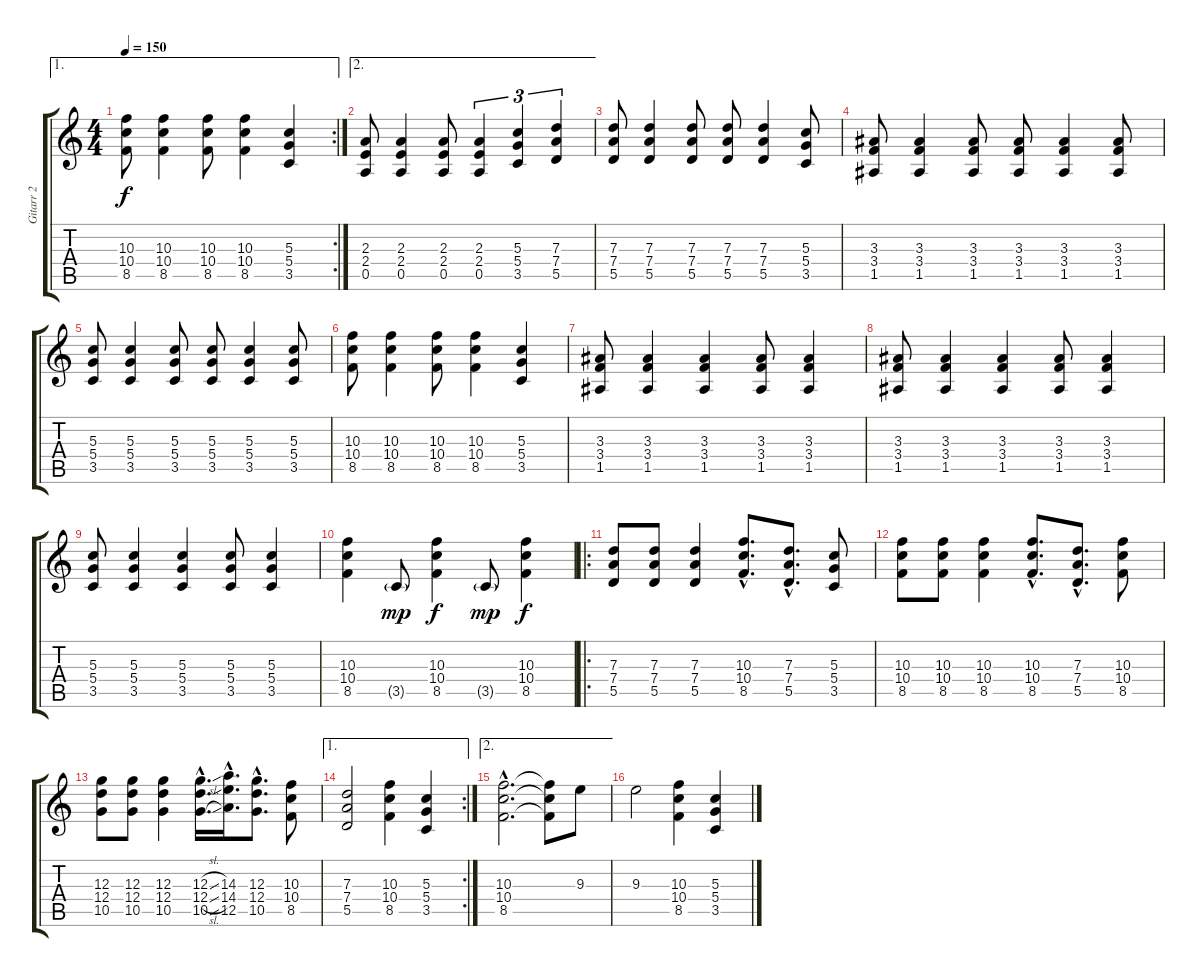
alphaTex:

\track ("Gitarr 2" "Gitarr 2") {instrument distortionguitar}
\staff {score tabs}
\tuning (E4 B3 G3 D3 A2 E2) {hide}
\ae 1
\rc 2
\ts (4 4)
\tempo 150
\clef g2
\ks c
(10.3 10.4 8.5).8{dy f} (10.3 10.4 8.5).4 (10.3 10.4 8.5).8 (10.3 10.4 8.5).4 (5.3 5.4 3.5).4 |
\ae 2
(2.3 2.4 0.5).8 (2.3 2.4 0.5).4 (2.3 2.4 0.5).8 (2.3 2.4 0.5).4{tu (3 2)} (5.3 5.4 3.5).4{tu (3 2)} (7.3 7.4 5.5).4{tu (3 2)} |
(7.3 7.4 5.5).8 (7.3 7.4 5.5).4 (7.3 7.4 5.5).8 (7.3 7.4 5.5).8 (7.3 7.4 5.5).4 (5.3 5.4 3.5).8 |
(3.3 3.4 1.5).8 (3.3 3.4 1.5).4 (3.3 3.4 1.5).8 (3.3 3.4 1.5).8 (3.3 3.4 1.5).4 (3.3 3.4 1.5).8 |
(5.3 5.4 3.5).8 (5.3 5.4 3.5).4 (5.3 5.4 3.5).8 (5.3 5.4 3.5).8 (5.3 5.4 3.5).4 (5.3 5.4 3.5).8 |
(10.3 10.4 8.5).8 (10.3 10.4 8.5).4 (10.3 10.4 8.5).8 (10.3 10.4 8.5).4 (5.3 5.4 3.5).4 |
(3.3 3.4 1.5).8 (3.3 3.4 1.5).4 (3.3 3.4 1.5).4 (3.3 3.4 1.5).8 (3.3 3.4 1.5).4 |
(3.3 3.4 1.5).8 (3.3 3.4 1.5).4 (3.3 3.4 1.5).4 (3.3 3.4 1.5).8 (3.3 3.4 1.5).4 |
(5.3 5.4 3.5).8 (5.3 5.4 3.5).4 (5.3 5.4 3.5).4 (5.3 5.4 3.5).8 (5.3 5.4 3.5).4 |
(10.3 10.4 8.5).4 3.5{g}.8{dy mp} (10.3 10.4 8.5).4{dy f} 3.5{g}.8{dy mp} (10.3 10.4 8.5).4{dy f} |
\ro
(7.3 7.4 5.5).8 (7.3 7.4 5.5).8 (7.3 7.4 5.5).4 (10.3{hac} 10.4{hac} 8.5{hac}).8{d} (7.3{hac} 7.4{hac} 5.5{hac}).8{d} (5.3 5.4 3.5).8 |
(10.3 10.4 8.5).8 (10.3 10.4 8.5).8 (10.3 10.4 8.5).4 (10.3{hac} 10.4{hac} 8.5{hac}).8{d} (7.3{hac} 7.4{hac} 5.5{hac}).8{d} (10.3 10.4 8.5).8 |
(12.3 12.4 10.5).8 (12.3 12.4 10.5).8 (12.3 12.4 10.5).4 (12.3{sl hac} 12.4{sl hac} 10.5{sl hac}).16{d} (14.3{hac} 14.4{hac} 12.5{hac}).16{d} (12.3{hac} 12.4{hac} 10.5{hac}).8{d} (10.3 10.4 8.5).8 |
\ae 1
\rc 2
(7.3 7.4 5.5).2 (10.3 10.4 8.5).4 (5.3 5.4 3.5).4 |
\ae 2
(10.3{hac} 10.4{hac} 8.5{hac}).2{d} (10.3{t} 10.4{t} 8.5{t}).8 9.3.8 |
9.3.2 (10.3 10.4 8.5).4 (5.3 5.4 3.5).4
